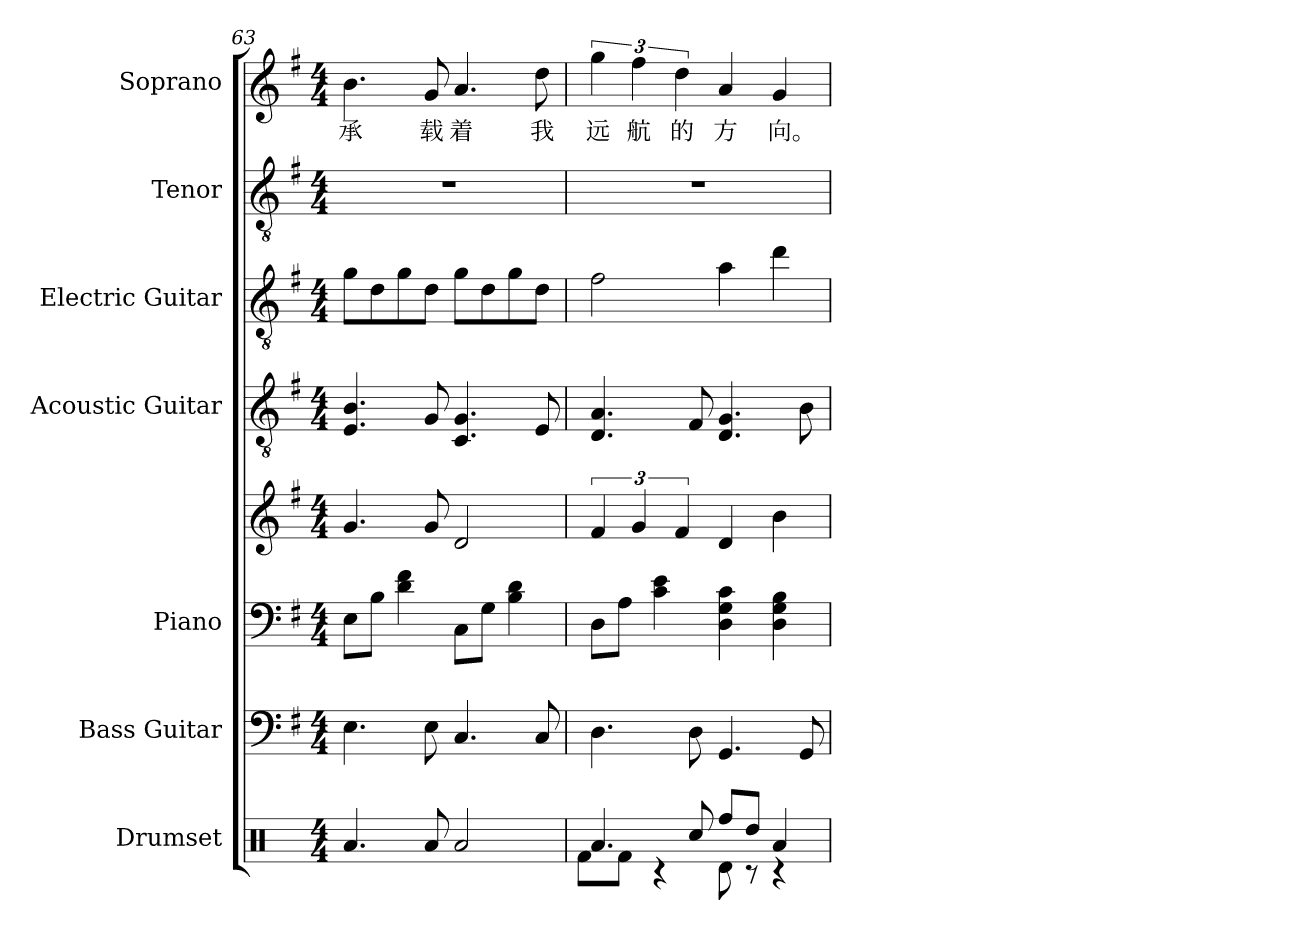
**kern	**kern	**kern	**kern	**kern	**kern	**kern	**kern	**text
*part7	*part6	*part5	*part5	*part4	*part3	*part2	*part1	*part1
*staff8	*staff7	*staff6	*staff5	*staff4	*staff3	*staff2	*staff1	*staff1
*I"Drumset	*I"Bass Guitar	*I"Piano	*	*I"Acoustic Guitar	*I"Electric Guitar	*I"Tenor	*I"Soprano	*
*I'Drs.	*I'B. Guit.	*I'Pno.	*	*I'Guit.	*I'El. Guit.	*I'T.	*I'S.	*
!!LO:PB:g=z
*clefX	*clefF4	*clefF4	*clefG2	*clefGv2	*clefGv2	*clefGv2	*clefG2	*
*	*ITrd7c12	*	*	*	*	*	*	*
*k[]	*k[f#]	*k[f#]	*k[f#]	*k[f#]	*k[f#]	*k[f#]	*k[f#]	*
*M4/4	*M4/4	*M4/4	*M4/4	*M4/4	*M4/4	*M4/4	*M4/4	*
=63	=63	=63	=63	=63	=63	=63	=63	=63
!	!	!	!	!	!	!	!	!LO:LY:b
4.Ra/	4.EE\	8E\L	4.g/	4.E/ 4.B/	8g\L	1r	4.b\	承
.	.	8B\J	.	.	8d\	.	.	.
.	.	4d\ 4f#\	.	.	8g\	.	.	.
!	!	!	!	!	!	!	!	!LO:LY:b
8Ra/	8EE\	.	8g/	8G/	8d\J	.	8g/	载
!	!	!	!	!	!	!	!	!LO:LY:b
2Ra/	4.CC/	8C\L	2d/	4.C/ 4.G/	8g\L	.	4.a/	着
.	.	8G\J	.	.	8d\	.	.	.
.	.	4B\ 4d\	.	.	8g\	.	.	.
!	!	!	!	!	!	!	!	!LO:LY:b
.	8CC/	.	.	8E/	8d\J	.	8dd\	我
=64	=64	=64	=64	=64	=64	=64	=64	=64
*^	*	*	*	*	*	*	*	*
!	!	!	!	!	!	!	!	!	!LO:LY:b
4.Ra/	8Rf\L	4.DD\	8D\L	6f#/	4.D/ 4.A/	2f#\	1r	6gg\	远
.	8Rf\J	.	8A\J	.	.	.	.	.	.
!	!	!	!	!	!	!	!	!	!LO:LY:b
.	.	.	.	6g/	.	.	.	6ff#\	航
.	4r	.	4c\ 4e\	.	.	.	.	.	.
!	!	!	!	!	!	!	!	!	!LO:LY:b
.	.	.	.	6f#/	.	.	.	6dd\	的
8Rcc/	.	8DD\	.	.	8F#/	.	.	.	.
!	!	!	!	!	!	!	!	!	!LO:LY:b
8Rff/L	8Rd\	4.GGG/	4D\ 4G\ 4c\	4d/	4.D/ 4.G/	4a\	.	4a/	方
8Rdd/J	8r	.	.	.	.	.	.	.	.
!	!	!	!	!	!	!	!	!	!LO:LY:b
4Ra/	4r	.	4D\ 4G\ 4B\	4b\	.	4dd\	.	4g/	向。
.	.	8GGG/	.	.	8B\	.	.	.	.
*v	*v	*	*	*	*	*	*	*	*
=	=	=	=	=	=	=	=	=
*-	*-	*-	*-	*-	*-	*-	*-	*-
